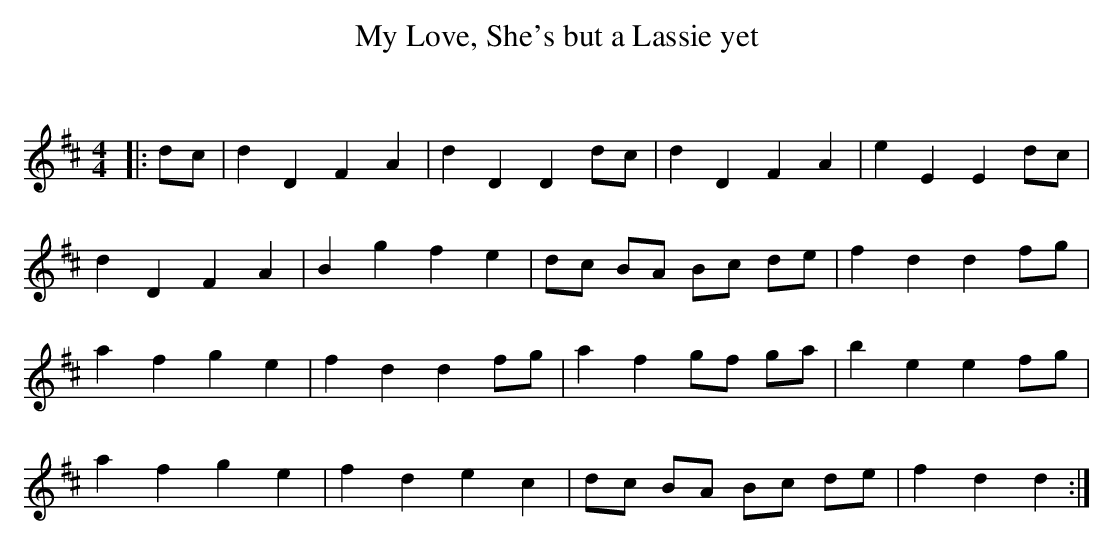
X:1
T: My Love, She's but a Lassie yet
C:
Q: 232
K:D
M:4/4
L:1/8
|:dc|d2 D2 F2 A2|d2 D2 D2 dc|d2 D2 F2 A2|e2 E2 E2 dc|
d2 D2 F2 A2|B2 g2 f2 e2|dc BA Bc de|f2 d2 d2 fg|
a2 f2 g2 e2|f2 d2 d2 fg|a2 f2 gf ga|b2 e2 e2 fg|
a2 f2 g2 e2|f2 d2 e2 c2|dc BA Bc de|f2 d2 d2:|
